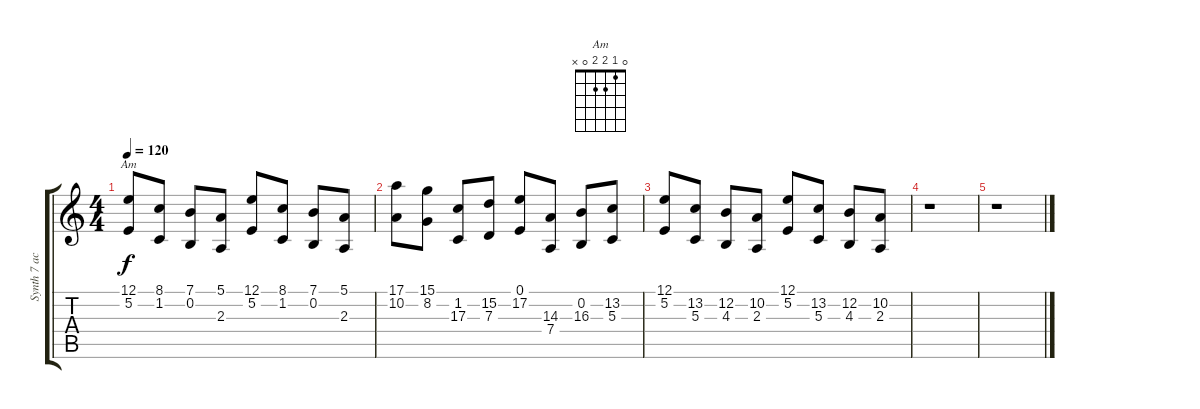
\track ("Synth 7 accords" "Synth 7 ac") {instrument pad2warm}
\staff {score tabs}
\tuning (E4 B3 G3 D3 A2 E2) {hide}
\chord ("Am" 0 1 2 2 0 x)
\ts (4 4)
\tempo 120
\clef g2
\ks c
(12.1 5.2).8{ch "Am" dy f} (8.1 1.2).8 (7.1 0.2).8 (5.1 2.3).8 (12.1 5.2).8 (8.1 1.2).8 (7.1 0.2).8 (5.1 2.3).8 |
(17.1 10.2).8 (15.1 8.2).8 (1.2 17.3).8 (15.2 7.3).8 (0.1 17.2).8 (14.3 7.4).8 (0.2 16.3).8 (13.2 5.3).8 |
(12.1 5.2).8 (13.2 5.3).8 (12.2 4.3).8 (10.2 2.3).8 (12.1 5.2).8 (13.2 5.3).8 (12.2 4.3).8 (10.2 2.3).8 |
r.1 |
r.1
